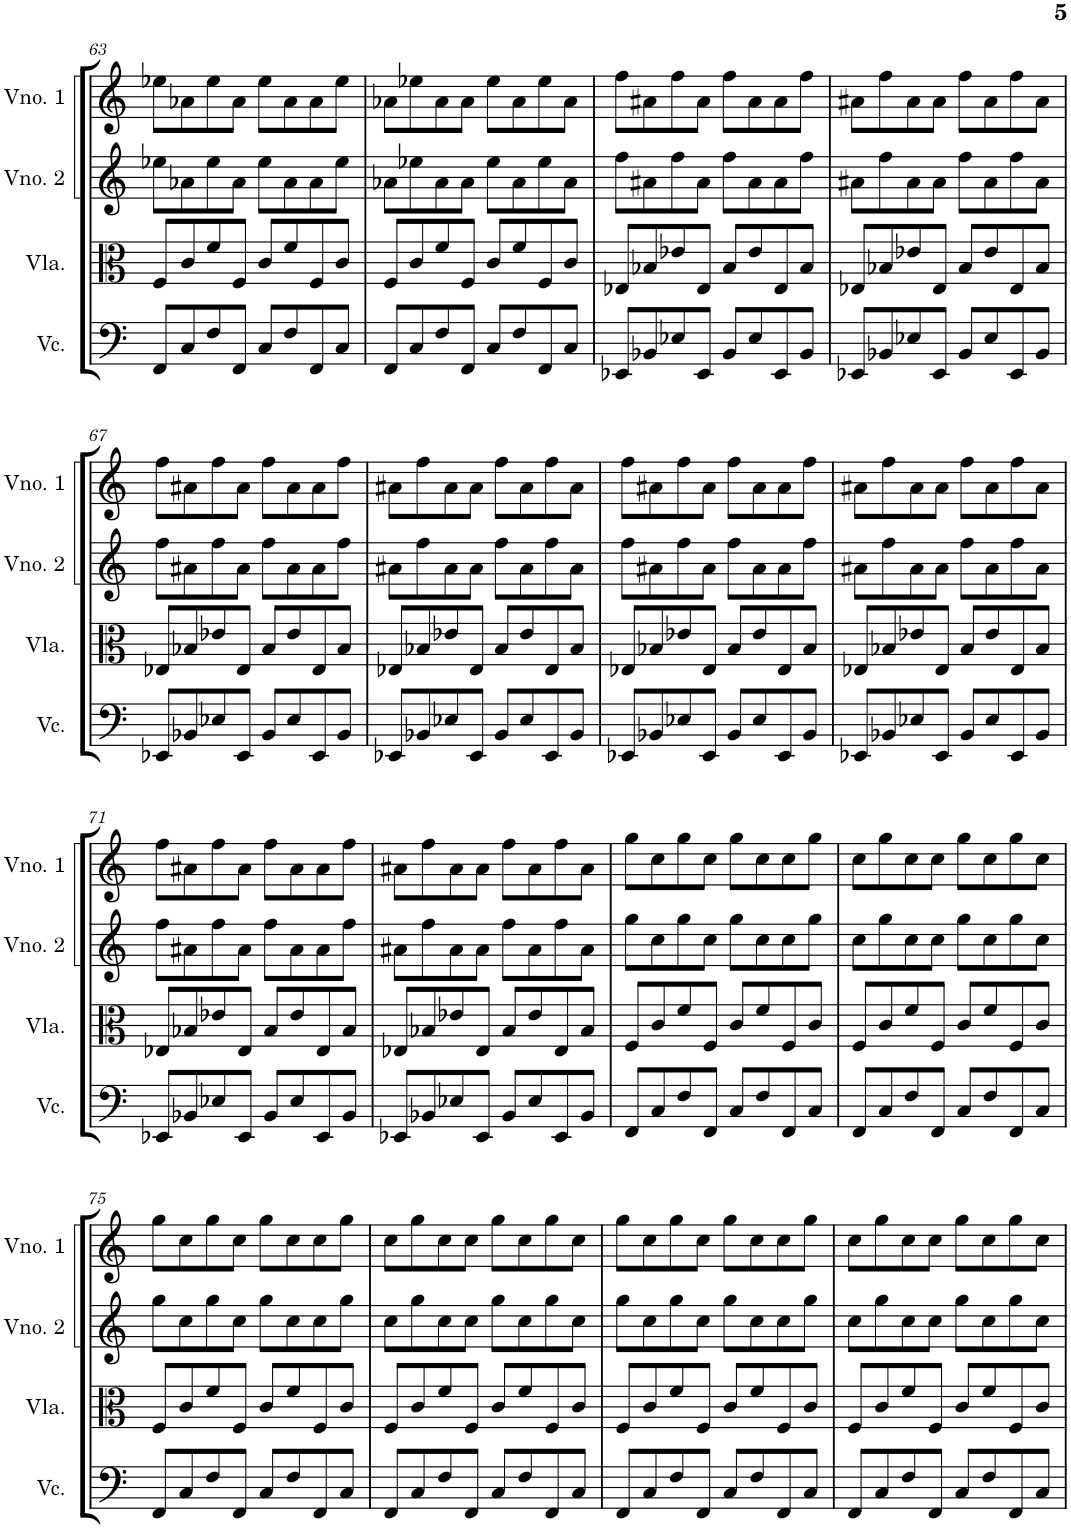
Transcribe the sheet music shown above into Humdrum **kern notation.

**kern	**kern	**kern	**kern
*part4	*part3	*part2	*part1
*staff4	*staff3	*staff2	*staff1
*I"Violoncelo	*I"Viola	*I"Violino 2	*I"Violino 1
*I'Vc.	*I'Vla.	*I'Vno. 2	*I'Vno. 1
!!LO:PB:g=z
*clefF4	*clefC3	*clefG2	*clefG2
*k[]	*k[]	*k[]	*k[]
*M4/4	*M4/4	*M4/4	*M4/4
=63	=63	=63	=63
8FF/L	8F/L	8ee-X\L	8ee-X\L
8C/	8c/	8a-X\	8a-X\
8F/	8f/	8ee-\	8ee-\
8FF/J	8F/J	8a-\J	8a-\J
8C/L	8c/L	8ee-\L	8ee-\L
8F/	8f/	8a-\	8a-\
8FF/	8F/	8a-\	8a-\
8C/J	8c/J	8ee-\J	8ee-\J
=64	=64	=64	=64
8FF/L	8F/L	8a-X\L	8a-X\L
8C/	8c/	8ee-X\	8ee-X\
8F/	8f/	8a-\	8a-\
8FF/J	8F/J	8a-\J	8a-\J
8C/L	8c/L	8ee-\L	8ee-\L
8F/	8f/	8a-\	8a-\
8FF/	8F/	8ee-\	8ee-\
8C/J	8c/J	8a-\J	8a-\J
=65	=65	=65	=65
8EE-X/L	8E-X/L	8ff\L	8ff\L
8BB-X/	8B-X/	8a#X\	8a#X\
8E-X/	8e-X/	8ff\	8ff\
8EE-/J	8E-/J	8a#\J	8a#\J
8BB-/L	8B-/L	8ff\L	8ff\L
8E-/	8e-/	8a#\	8a#\
8EE-/	8E-/	8a#\	8a#\
8BB-/J	8B-/J	8ff\J	8ff\J
=66	=66	=66	=66
8EE-X/L	8E-X/L	8a#X\L	8a#X\L
8BB-X/	8B-X/	8ff\	8ff\
8E-X/	8e-X/	8a#\	8a#\
8EE-/J	8E-/J	8a#\J	8a#\J
8BB-/L	8B-/L	8ff\L	8ff\L
8E-/	8e-/	8a#\	8a#\
8EE-/	8E-/	8ff\	8ff\
8BB-/J	8B-/J	8a#\J	8a#\J
!!LO:LB:g=z
=67	=67	=67	=67
8EE-X/L	8E-X/L	8ff\L	8ff\L
8BB-X/	8B-X/	8a#X\	8a#X\
8E-X/	8e-X/	8ff\	8ff\
8EE-/J	8E-/J	8a#\J	8a#\J
8BB-/L	8B-/L	8ff\L	8ff\L
8E-/	8e-/	8a#\	8a#\
8EE-/	8E-/	8a#\	8a#\
8BB-/J	8B-/J	8ff\J	8ff\J
=68	=68	=68	=68
8EE-X/L	8E-X/L	8a#X\L	8a#X\L
8BB-X/	8B-X/	8ff\	8ff\
8E-X/	8e-X/	8a#\	8a#\
8EE-/J	8E-/J	8a#\J	8a#\J
8BB-/L	8B-/L	8ff\L	8ff\L
8E-/	8e-/	8a#\	8a#\
8EE-/	8E-/	8ff\	8ff\
8BB-/J	8B-/J	8a#\J	8a#\J
=69	=69	=69	=69
8EE-X/L	8E-X/L	8ff\L	8ff\L
8BB-X/	8B-X/	8a#X\	8a#X\
8E-X/	8e-X/	8ff\	8ff\
8EE-/J	8E-/J	8a#\J	8a#\J
8BB-/L	8B-/L	8ff\L	8ff\L
8E-/	8e-/	8a#\	8a#\
8EE-/	8E-/	8a#\	8a#\
8BB-/J	8B-/J	8ff\J	8ff\J
=70	=70	=70	=70
8EE-X/L	8E-X/L	8a#X\L	8a#X\L
8BB-X/	8B-X/	8ff\	8ff\
8E-X/	8e-X/	8a#\	8a#\
8EE-/J	8E-/J	8a#\J	8a#\J
8BB-/L	8B-/L	8ff\L	8ff\L
8E-/	8e-/	8a#\	8a#\
8EE-/	8E-/	8ff\	8ff\
8BB-/J	8B-/J	8a#\J	8a#\J
!!LO:LB:g=z
=71	=71	=71	=71
8EE-X/L	8E-X/L	8ff\L	8ff\L
8BB-X/	8B-X/	8a#X\	8a#X\
8E-X/	8e-X/	8ff\	8ff\
8EE-/J	8E-/J	8a#\J	8a#\J
8BB-/L	8B-/L	8ff\L	8ff\L
8E-/	8e-/	8a#\	8a#\
8EE-/	8E-/	8a#\	8a#\
8BB-/J	8B-/J	8ff\J	8ff\J
=72	=72	=72	=72
8EE-X/L	8E-X/L	8a#X\L	8a#X\L
8BB-X/	8B-X/	8ff\	8ff\
8E-X/	8e-X/	8a#\	8a#\
8EE-/J	8E-/J	8a#\J	8a#\J
8BB-/L	8B-/L	8ff\L	8ff\L
8E-/	8e-/	8a#\	8a#\
8EE-/	8E-/	8ff\	8ff\
8BB-/J	8B-/J	8a#\J	8a#\J
=73	=73	=73	=73
8FF/L	8F/L	8gg\L	8gg\L
8C/	8c/	8cc\	8cc\
8F/	8f/	8gg\	8gg\
8FF/J	8F/J	8cc\J	8cc\J
8C/L	8c/L	8gg\L	8gg\L
8F/	8f/	8cc\	8cc\
8FF/	8F/	8cc\	8cc\
8C/J	8c/J	8gg\J	8gg\J
=74	=74	=74	=74
8FF/L	8F/L	8cc\L	8cc\L
8C/	8c/	8gg\	8gg\
8F/	8f/	8cc\	8cc\
8FF/J	8F/J	8cc\J	8cc\J
8C/L	8c/L	8gg\L	8gg\L
8F/	8f/	8cc\	8cc\
8FF/	8F/	8gg\	8gg\
8C/J	8c/J	8cc\J	8cc\J
!!LO:LB:g=z
=75	=75	=75	=75
8FF/L	8F/L	8gg\L	8gg\L
8C/	8c/	8cc\	8cc\
8F/	8f/	8gg\	8gg\
8FF/J	8F/J	8cc\J	8cc\J
8C/L	8c/L	8gg\L	8gg\L
8F/	8f/	8cc\	8cc\
8FF/	8F/	8cc\	8cc\
8C/J	8c/J	8gg\J	8gg\J
=76	=76	=76	=76
8FF/L	8F/L	8cc\L	8cc\L
8C/	8c/	8gg\	8gg\
8F/	8f/	8cc\	8cc\
8FF/J	8F/J	8cc\J	8cc\J
8C/L	8c/L	8gg\L	8gg\L
8F/	8f/	8cc\	8cc\
8FF/	8F/	8gg\	8gg\
8C/J	8c/J	8cc\J	8cc\J
=77	=77	=77	=77
8FF/L	8F/L	8gg\L	8gg\L
8C/	8c/	8cc\	8cc\
8F/	8f/	8gg\	8gg\
8FF/J	8F/J	8cc\J	8cc\J
8C/L	8c/L	8gg\L	8gg\L
8F/	8f/	8cc\	8cc\
8FF/	8F/	8cc\	8cc\
8C/J	8c/J	8gg\J	8gg\J
=78	=78	=78	=78
8FF/L	8F/L	8cc\L	8cc\L
8C/	8c/	8gg\	8gg\
8F/	8f/	8cc\	8cc\
8FF/J	8F/J	8cc\J	8cc\J
8C/L	8c/L	8gg\L	8gg\L
8F/	8f/	8cc\	8cc\
8FF/	8F/	8gg\	8gg\
8C/J	8c/J	8cc\J	8cc\J
=	=	=	=
*-	*-	*-	*-
